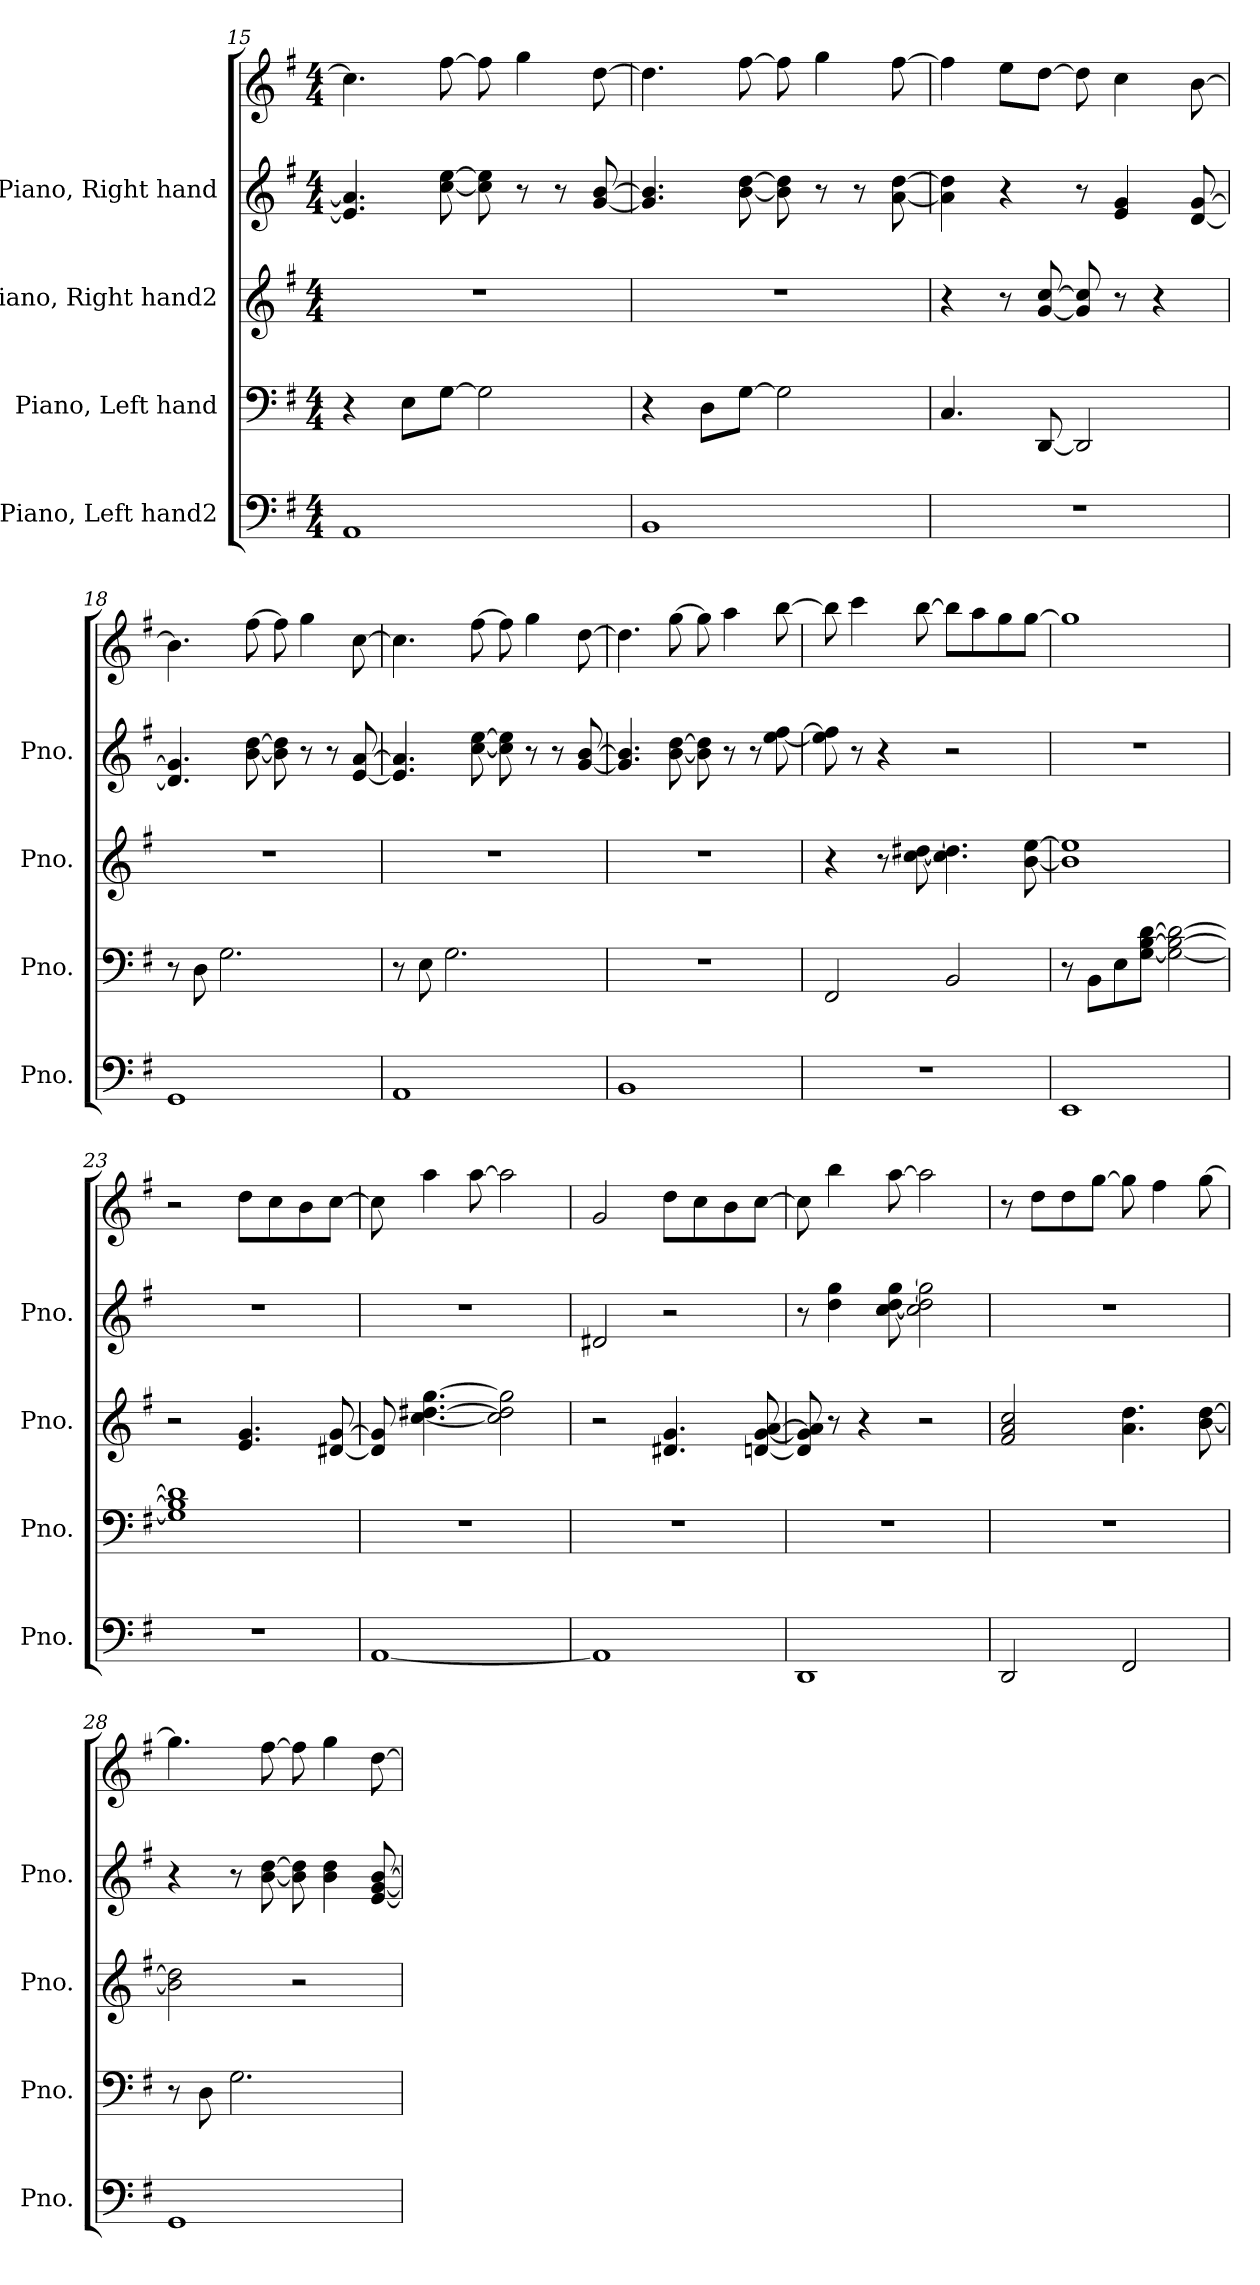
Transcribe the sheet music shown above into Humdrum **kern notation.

**kern	**kern	**kern	**kern	**kern
*part4	*part3	*part2	*part1	*part1
*staff5	*staff4	*staff3	*staff2	*staff1
*I"Piano, Left hand2	*I"Piano, Left hand	*I"Piano, Right hand2	*I"Piano, Right hand	*
*I'Pno.	*I'Pno.	*I'Pno.	*I'Pno.	*
*clefF4	*clefF4	*clefG2	*clefG2	*clefG2
*k[f#]	*k[f#]	*k[f#]	*k[f#]	*k[f#]
*M4/4	*M4/4	*M4/4	*M4/4	*M4/4
=15	=15	=15	=15	=15
1AA	4r	1r	4.e/] 4.a/]	4.cc\]
.	8E\L	.	.	.
.	[8G\J	.	[8cc\ [8ee\	[8ff#\
.	2G\]	.	8cc\] 8ee\]	8ff#\]
.	.	.	8r	4gg\
.	.	.	8r	.
.	.	.	[8g/ [8b/	[8dd\
!!LO:LB:g=z
=16	=16	=16	=16	=16
1BB	4r	1r	4.g/] 4.b/]	4.dd\]
.	8D\L	.	.	.
.	[8G\J	.	[8b\ [8dd\	[8ff#\
.	2G\]	.	8b\] 8dd\]	8ff#\]
.	.	.	8r	4gg\
.	.	.	8r	.
.	.	.	[8a\ [8dd\	[8ff#\
=17	=17	=17	=17	=17
1r	4.C/	4r	4a\] 4dd\]	4ff#\]
.	.	8r	4r	8ee\L
.	[8DD/	[8g/ [8cc/	.	[8dd\J
.	2DD/]	8g/] 8cc/]	8r	8dd\]
.	.	8r	4e/ 4g/	4cc\
.	.	4r	.	.
.	.	.	[8d/ [8g/	[8b\
=18	=18	=18	=18	=18
1GG	8r	1r	4.d/] 4.g/]	4.b\]
.	8D\	.	.	.
.	2.G\	.	.	.
.	.	.	[8b\ [8dd\	[8ff#\
.	.	.	8b\] 8dd\]	8ff#\]
.	.	.	8r	4gg\
.	.	.	8r	.
.	.	.	[8e/ [8a/	[8cc\
=19	=19	=19	=19	=19
1AA	8r	1r	4.e/] 4.a/]	4.cc\]
.	8E\	.	.	.
.	2.G\	.	.	.
.	.	.	[8cc\ [8ee\	[8ff#\
.	.	.	8cc\] 8ee\]	8ff#\]
.	.	.	8r	4gg\
.	.	.	8r	.
.	.	.	[8g/ [8b/	[8dd\
=20	=20	=20	=20	=20
1BB	1r	1r	4.g/] 4.b/]	4.dd\]
.	.	.	[8b\ [8dd\	[8gg\
.	.	.	8b\] 8dd\]	8gg\]
.	.	.	8r	4aa\
.	.	.	8r	.
.	.	.	[8ee\ [8ff#\	[8bb\
!!LO:PB:g=z
=21	=21	=21	=21	=21
1r	2FF#/	4r	8ee\] 8ff#\]	8bb\]
.	.	.	8r	4ccc\
.	.	8r	4r	.
.	.	[8cc\ [8dd#X\	.	[8bb\
.	2BB/	4.cc\] 4.dd#\]	2r	8bb\L]
.	.	.	.	8aa\
.	.	.	.	8gg\
.	.	[8b\ [8ee\	.	[8gg\J
=22	=22	=22	=22	=22
1EE	8r	1b] 1ee]	1r	1gg]
.	8BB\L	.	.	.
.	8E\	.	.	.
.	[8G\ [8B\ [8d\J	.	.	.
.	2G\_ 2B\_ 2d\_	.	.	.
=23	=23	=23	=23	=23
1r	1G] 1B] 1d]	2r	1r	2r
.	.	4.e/ 4.g/	.	8dd\L
.	.	.	.	8cc\
.	.	.	.	8b\
.	.	[8d#X/ [8g/	.	[8cc\J
=24	=24	=24	=24	=24
[1AA	1r	8d#/] 8g/]	1r	8cc\]
.	.	[4.cc\ [4.dd#X\ [4.gg\	.	4aa\
.	.	.	.	[8aa\
.	.	2cc\] 2dd#\] 2gg\]	.	2aa\]
=25	=25	=25	=25	=25
1AA]	1r	2r	2d#X/	2g/
.	.	4.d#X/ 4.g/	2r	8dd\L
.	.	.	.	8cc\
.	.	.	.	8b\
.	.	[8dn/ [8g/ [8a/	.	[8cc\J
!!LO:LB:g=z
=26	=26	=26	=26	=26
1DD	1r	8d/] 8g/] 8a/]	8r	8cc\]
.	.	8r	4dd\ 4gg\	4bb\
.	.	4r	.	.
.	.	.	[8cc\ [8dd\ [8gg\	[8aa\
.	.	2r	2cc\] 2dd\] 2gg\]	2aa\]
=27	=27	=27	=27	=27
2DD/	1r	2f#/ 2a/ 2cc/	1r	8r
.	.	.	.	8dd\L
.	.	.	.	8dd\
.	.	.	.	[8gg\J
2FF#/	.	4.a\ 4.dd\	.	8gg\]
.	.	.	.	4ff#\
.	.	[8b\ [8dd\	.	[8gg\
=28	=28	=28	=28	=28
1GG	8r	2b\] 2dd\]	4r	4.gg\]
.	8D\	.	.	.
.	2.G\	.	8r	.
.	.	.	[8b\ [8dd\	[8ff#\
.	.	2r	8b\] 8dd\]	8ff#\]
.	.	.	4b\ 4dd\	4gg\
.	.	.	[8e/ [8g/ [8b/	[8dd\
=	=	=	=	=
*-	*-	*-	*-	*-
